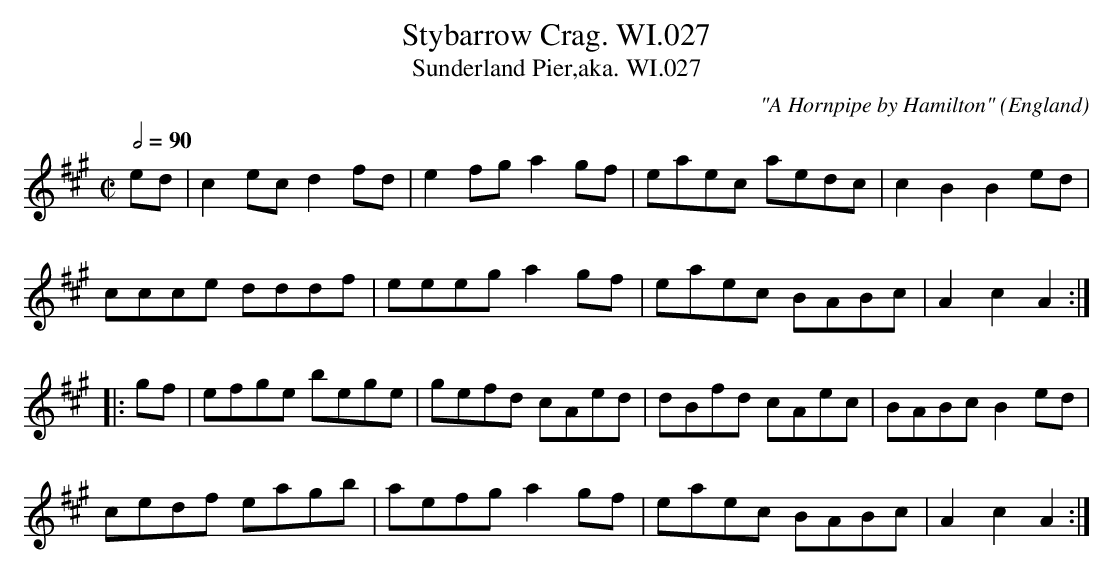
X:1
T:Stybarrow Crag. WI.027
T:Sunderland Pier,aka. WI.027
C:"A Hornpipe by Hamilton"
L:1/8
M:C|
O:England
Q:1/2=90
K:A
ed|c2ec d2fd|e2fg a2gf|eaec aedc|c2B2 B2ed|!
ccce dddf|eeeg a2gf|eaec BABc|A2c2 A2:|!
|:gf|efge bege|gefd cAed|dBfd cAec|BABc B2ed|!
cedf eagb|aefg a2gf|eaec BABc|A2c2 A2:|
